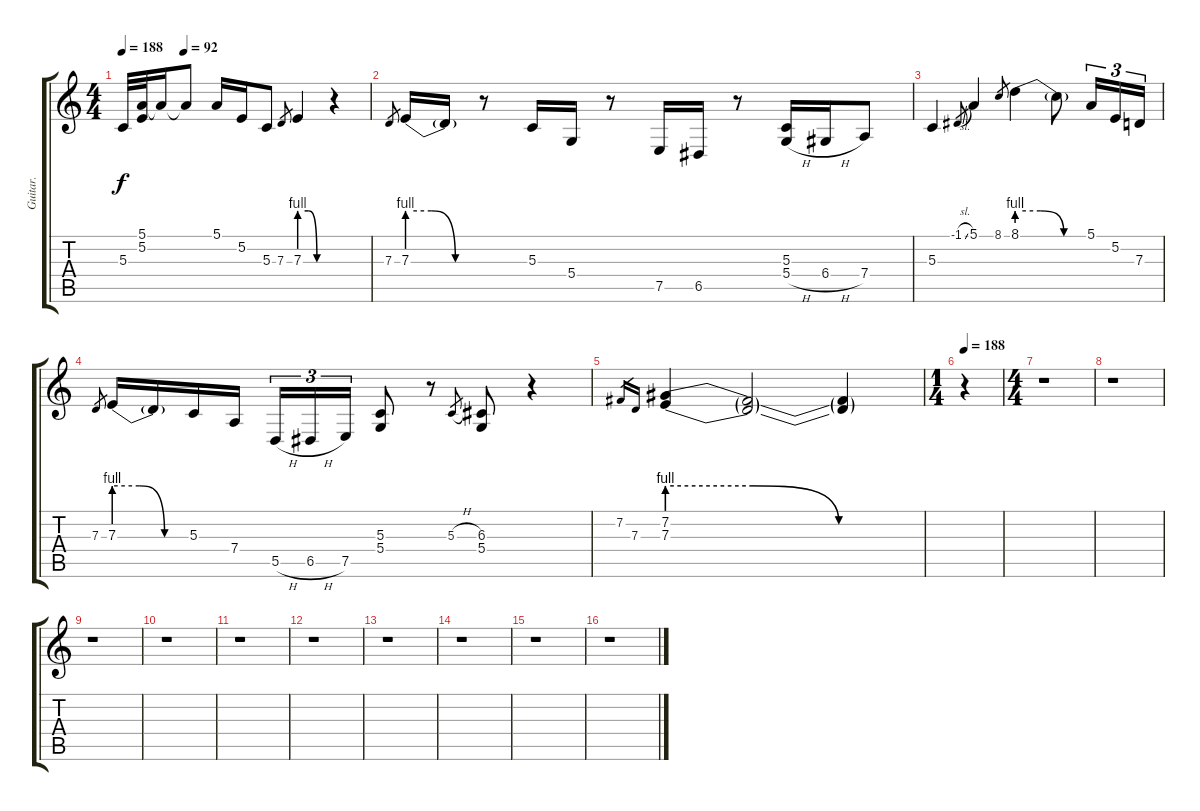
\track ("Guitar." "Guitar.") {instrument clavinet}
\staff {score tabs}
\tuning (E4 B3 G3 D3 A2 E2) {hide}
\ts (4 4)
\tempo 188
\tempo 50
\tempo (92 0.25)
\tempo 188
\clef g2
\ks c
5.3.32{dy f instrument clavinet} (5.1 5.2).32 5.1{t}.16 5.1{t}.8 5.1.16 5.2.16 5.3.8 7.3.8{gr} 7.3{be (custom 0 4 20 4 40 0 60 0)}.4 r.4 |
7.3.8{gr} 7.3{be (custom 0 4 20 4 40 0 60 0)}.16 7.3{t}.16 r.8 5.3.16 5.4.16 r.8 7.5.16 6.5.16 r.8 (5.3 5.4{h}).16 6.4{h}.16 7.4.8 |
5.3.4 -1.1{sl}.8{gr} 5.1.4 8.1.8{gr} 8.1{be (custom 0 4 20 4 40 0 60 0)}.4 8.1{t}.8 5.1.16{tu (3 2)} 5.2.16{tu (3 2)} 7.3.16{tu (3 2)} |
7.3.8{gr} 7.3{be (custom 0 4 20 4 40 0 60 0)}.16 7.3{t}.16 5.3.16 7.4.16 5.5{h}.16{tu (3 2)} 6.5{h}.16{tu (3 2)} 7.5.16{tu (3 2)} (5.3 5.4).8 r.8 5.3{h}.8{gr} (6.3 5.4).8 r.4 |
7.2.16{gr} 7.3.16{gr} (7.2{be (custom 0 4 20 4 40 0 60 0)} 7.3{be (custom 0 4 20 4 40 0 60 0)}).4 (7.2{t} 7.3{t}).2 (7.2{t} 7.3{t}).4 |
\ts (1 4)
\tempo 188
r.4 |
\ts (4 4)
r.1 |
r.1 |
r.1 |
r.1 |
r.1 |
r.1 |
r.1 |
r.1 |
r.1 |
r.1
